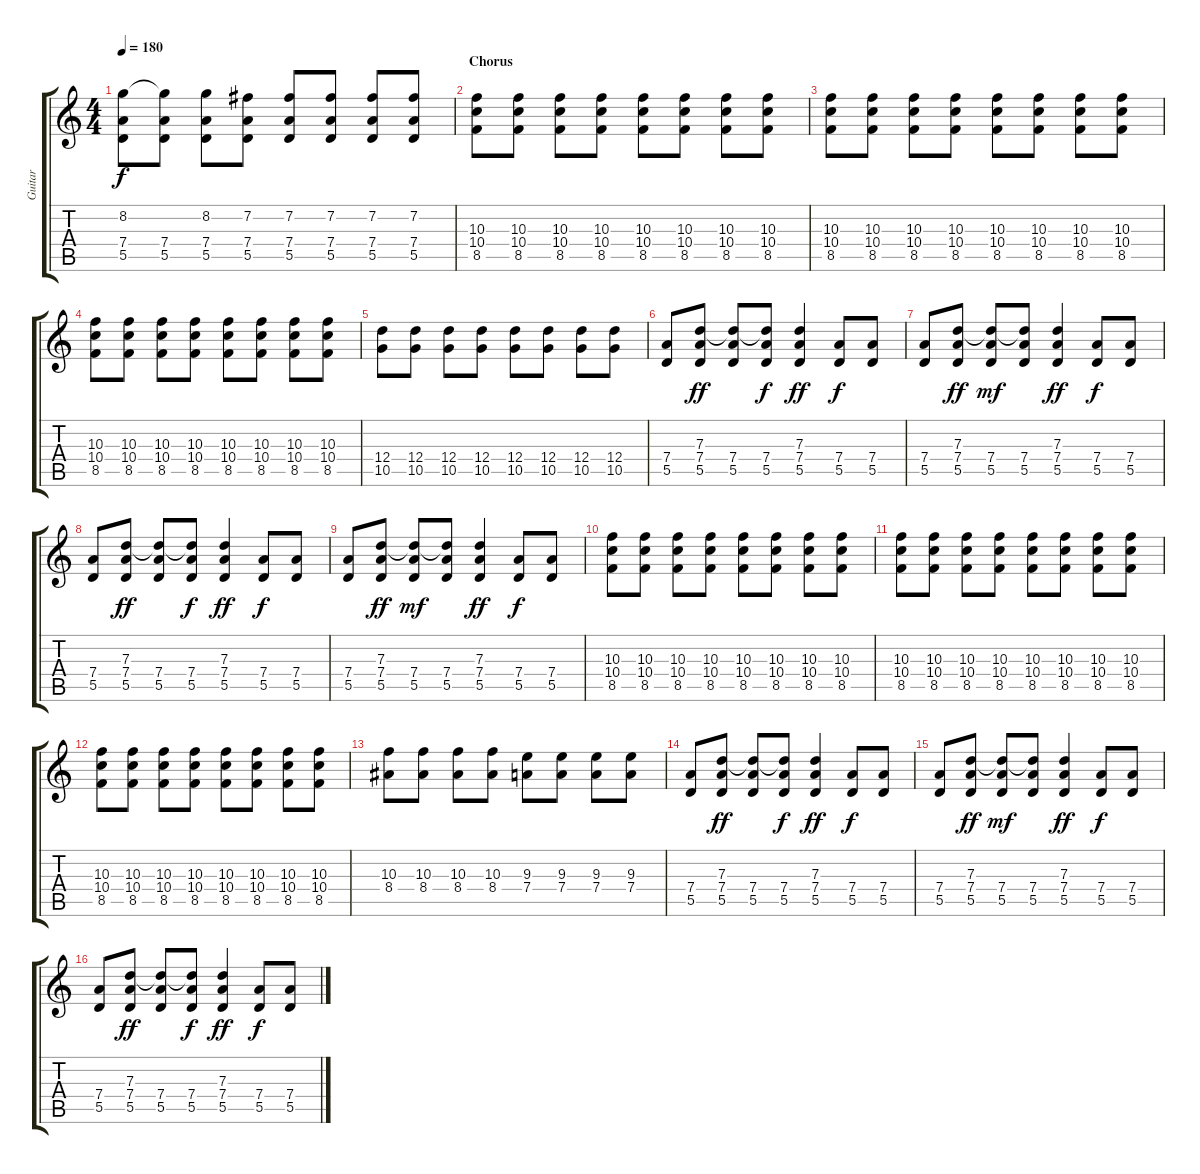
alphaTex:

\track ("Guitar" "Guitar") {instrument distortionguitar}
\staff {score tabs}
\tuning (E4 B3 G3 D3 A2 E2) {hide}
\ts (4 4)
\tempo 180
\clef g2
\ks c
(8.2 7.4 5.5).8{dy f} (8.2{t} 7.4 5.5).8 (8.2 7.4 5.5).8 (7.2 7.4 5.5).8 (7.2 7.4 5.5).8 (7.2 7.4 5.5).8 (7.2 7.4 5.5).8 (7.2 7.4 5.5).8 |
\section ("" "Chorus")
(10.3 10.4 8.5).8 (10.3 10.4 8.5).8 (10.3 10.4 8.5).8 (10.3 10.4 8.5).8 (10.3 10.4 8.5).8 (10.3 10.4 8.5).8 (10.3 10.4 8.5).8 (10.3 10.4 8.5).8 |
(10.3 10.4 8.5).8 (10.3 10.4 8.5).8 (10.3 10.4 8.5).8 (10.3 10.4 8.5).8 (10.3 10.4 8.5).8 (10.3 10.4 8.5).8 (10.3 10.4 8.5).8 (10.3 10.4 8.5).8 |
(10.3 10.4 8.5).8 (10.3 10.4 8.5).8 (10.3 10.4 8.5).8 (10.3 10.4 8.5).8 (10.3 10.4 8.5).8 (10.3 10.4 8.5).8 (10.3 10.4 8.5).8 (10.3 10.4 8.5).8 |
(12.4 10.5).8 (12.4 10.5).8 (12.4 10.5).8 (12.4 10.5).8 (12.4 10.5).8 (12.4 10.5).8 (12.4 10.5).8 (12.4 10.5).8 |
(7.4 5.5).8 (7.3 7.4 5.5).8{dy ff} (7.3{t} 7.4 5.5).8 (7.3{t} 7.4 5.5).8{dy f} (7.3 7.4 5.5).4{dy ff} (7.4 5.5).8{dy f} (7.4 5.5).8 |
(7.4 5.5).8 (7.3 7.4 5.5).8{dy ff} (7.3{t} 7.4 5.5).8{dy mf} (7.3{t} 7.4 5.5).8 (7.3 7.4 5.5).4{dy ff} (7.4 5.5).8{dy f} (7.4 5.5).8 |
(7.4 5.5).8 (7.3 7.4 5.5).8{dy ff} (7.3{t} 7.4 5.5).8 (7.3{t} 7.4 5.5).8{dy f} (7.3 7.4 5.5).4{dy ff} (7.4 5.5).8{dy f} (7.4 5.5).8 |
(7.4 5.5).8 (7.3 7.4 5.5).8{dy ff} (7.3{t} 7.4 5.5).8{dy mf} (7.3{t} 7.4 5.5).8 (7.3 7.4 5.5).4{dy ff} (7.4 5.5).8{dy f} (7.4 5.5).8 |
(10.3 10.4 8.5).8 (10.3 10.4 8.5).8 (10.3 10.4 8.5).8 (10.3 10.4 8.5).8 (10.3 10.4 8.5).8 (10.3 10.4 8.5).8 (10.3 10.4 8.5).8 (10.3 10.4 8.5).8 |
(10.3 10.4 8.5).8 (10.3 10.4 8.5).8 (10.3 10.4 8.5).8 (10.3 10.4 8.5).8 (10.3 10.4 8.5).8 (10.3 10.4 8.5).8 (10.3 10.4 8.5).8 (10.3 10.4 8.5).8 |
(10.3 10.4 8.5).8 (10.3 10.4 8.5).8 (10.3 10.4 8.5).8 (10.3 10.4 8.5).8 (10.3 10.4 8.5).8 (10.3 10.4 8.5).8 (10.3 10.4 8.5).8 (10.3 10.4 8.5).8 |
(10.3 8.4).8 (10.3 8.4).8 (10.3 8.4).8 (10.3 8.4).8 (9.3 7.4).8 (9.3 7.4).8 (9.3 7.4).8 (9.3 7.4).8 |
(7.4 5.5).8 (7.3 7.4 5.5).8{dy ff} (7.3{t} 7.4 5.5).8 (7.3{t} 7.4 5.5).8{dy f} (7.3 7.4 5.5).4{dy ff} (7.4 5.5).8{dy f} (7.4 5.5).8 |
(7.4 5.5).8 (7.3 7.4 5.5).8{dy ff} (7.3{t} 7.4 5.5).8{dy mf} (7.3{t} 7.4 5.5).8 (7.3 7.4 5.5).4{dy ff} (7.4 5.5).8{dy f} (7.4 5.5).8 |
(7.4 5.5).8 (7.3 7.4 5.5).8{dy ff} (7.3{t} 7.4 5.5).8 (7.3{t} 7.4 5.5).8{dy f} (7.3 7.4 5.5).4{dy ff} (7.4 5.5).8{dy f} (7.4 5.5).8
